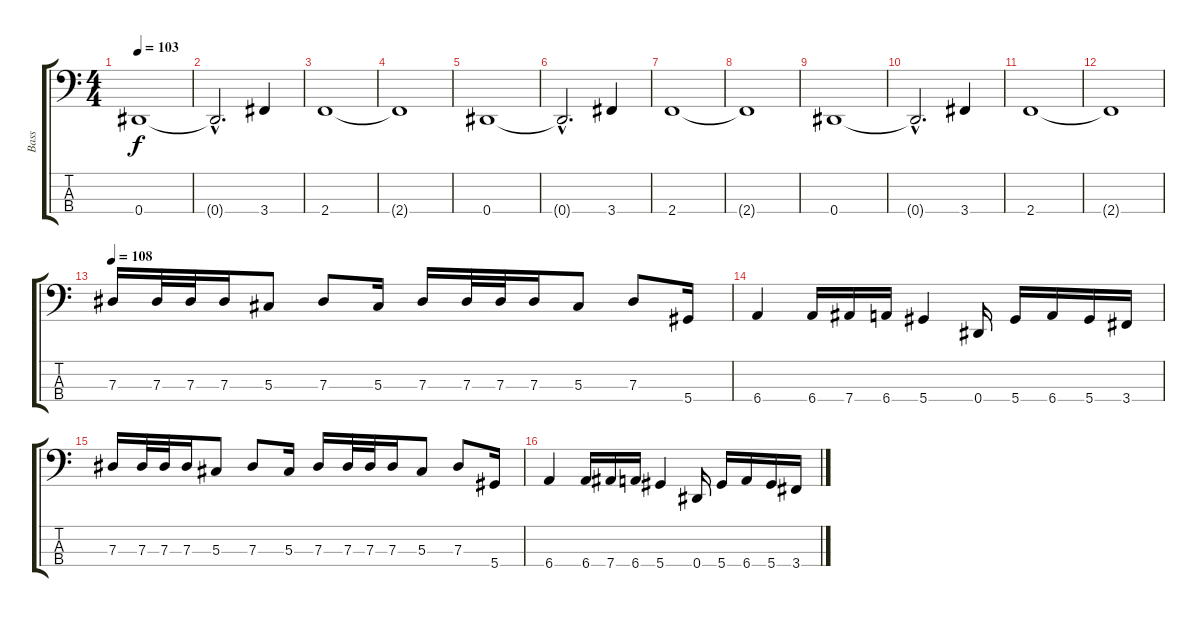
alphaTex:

\track ("Bass" "Bass") {instrument electricbasspick}
\staff {score tabs}
\tuning (Gb2 Db2 Ab1 Eb1) {hide}
\ts (4 4)
\tempo 103
\clef f4
\ks c
0.4.1{dy f} |
0.4{hac t}.2{d} 3.4.4 |
2.4.1 |
2.4{t}.1 |
0.4.1 |
0.4{hac t}.2{d} 3.4.4 |
2.4.1 |
2.4{t}.1 |
0.4.1 |
0.4{hac t}.2{d} 3.4.4 |
2.4.1 |
2.4{t}.1 |
\tempo 108
7.3.16 7.3.32 7.3.32 7.3.16 5.3.8 7.3.8 5.3.16 7.3.16 7.3.32 7.3.32 7.3.16 5.3.8 7.3.8 5.4.16 |
6.4.4 6.4.16 7.4.16 6.4.16 5.4.4 0.4.16 5.4.16 6.4.16 5.4.16 3.4.16 |
7.3.16 7.3.32 7.3.32 7.3.16 5.3.8 7.3.8 5.3.16 7.3.16 7.3.32 7.3.32 7.3.16 5.3.8 7.3.8 5.4.16 |
6.4.4 6.4.16 7.4.16 6.4.16 5.4.4 0.4.16 5.4.16 6.4.16 5.4.16 3.4.16
